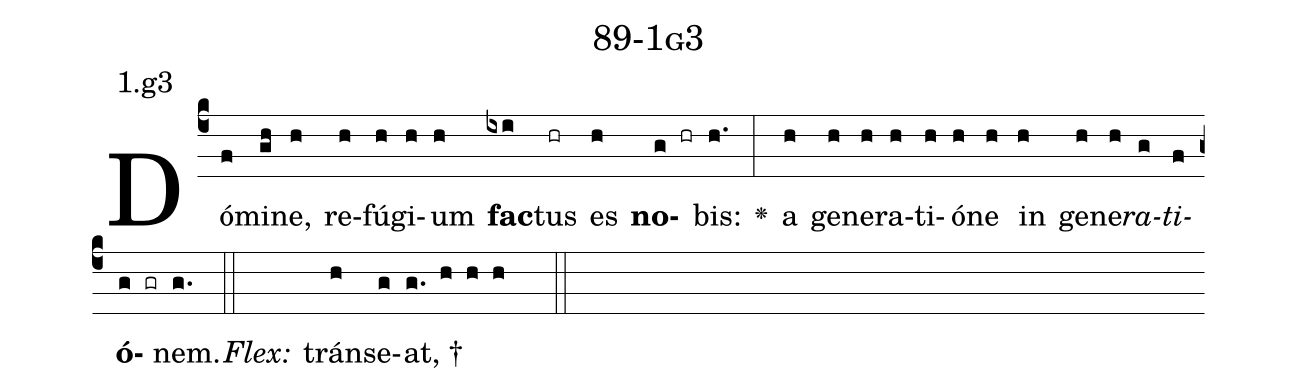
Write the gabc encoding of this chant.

name: 89-1g3;
annotation: 1.g3;
%%
(c4)Dó(f)mi(gh)ne,(h) re(h)fú(h)gi(h)um(h) <b>fac</b>(ixi)tus(hr) es(h) <b>no</b>(g hr)bis:(h.) <v>\greheightstar</v>(:) a(h) ge(h)ne(h)ra(h)ti(h)ó(h)ne(h) in(h) ge(h)ne(h)<i>ra</i>(g)<i>ti</i>(f)<b>ó</b>(g gr)nem.(g.) (::)
<i>Flex:</i>()  tráns(h)e(g)at, †(g. h h h  ::)

%E(h) u(h) o(g) u(f) a(g) e.(g.) (::)
